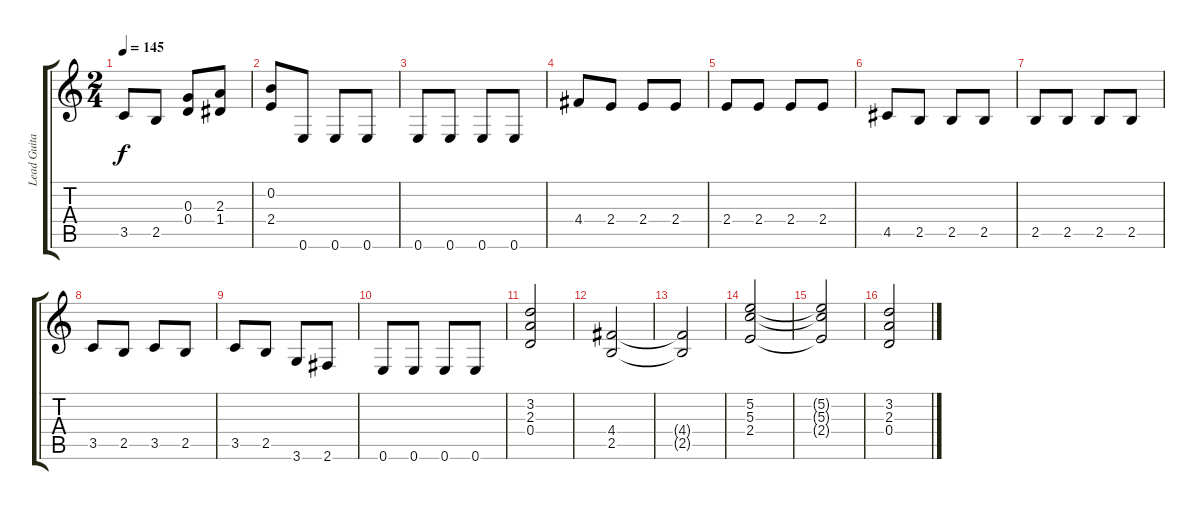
\track ("Lead Guitar" "Lead Guita") {instrument distortionguitar}
\staff {score tabs}
\tuning (E4 B3 G3 D3 A2 E2) {hide}
\ts (2 4)
\tempo 145
\clef g2
\ks c
3.5.8{dy f} 2.5.8 (0.3 0.4).8 (2.3 1.4).8 |
(0.2 2.4).8 0.6.8 0.6.8 0.6.8 |
0.6.8 0.6.8 0.6.8 0.6.8 |
4.4.8 2.4.8 2.4.8 2.4.8 |
2.4.8 2.4.8 2.4.8 2.4.8 |
4.5.8 2.5.8 2.5.8 2.5.8 |
2.5.8 2.5.8 2.5.8 2.5.8 |
3.5.8 2.5.8 3.5.8 2.5.8 |
3.5.8 2.5.8 3.6.8 2.6.8 |
0.6.8 0.6.8 0.6.8 0.6.8 |
(3.2 2.3 0.4).2 |
(4.4 2.5).2 |
(4.4{t} 2.5{t}).2 |
(5.2 5.3 2.4).2 |
(5.2{t} 5.3{t} 2.4{t}).2 |
(3.2 2.3 0.4).2
